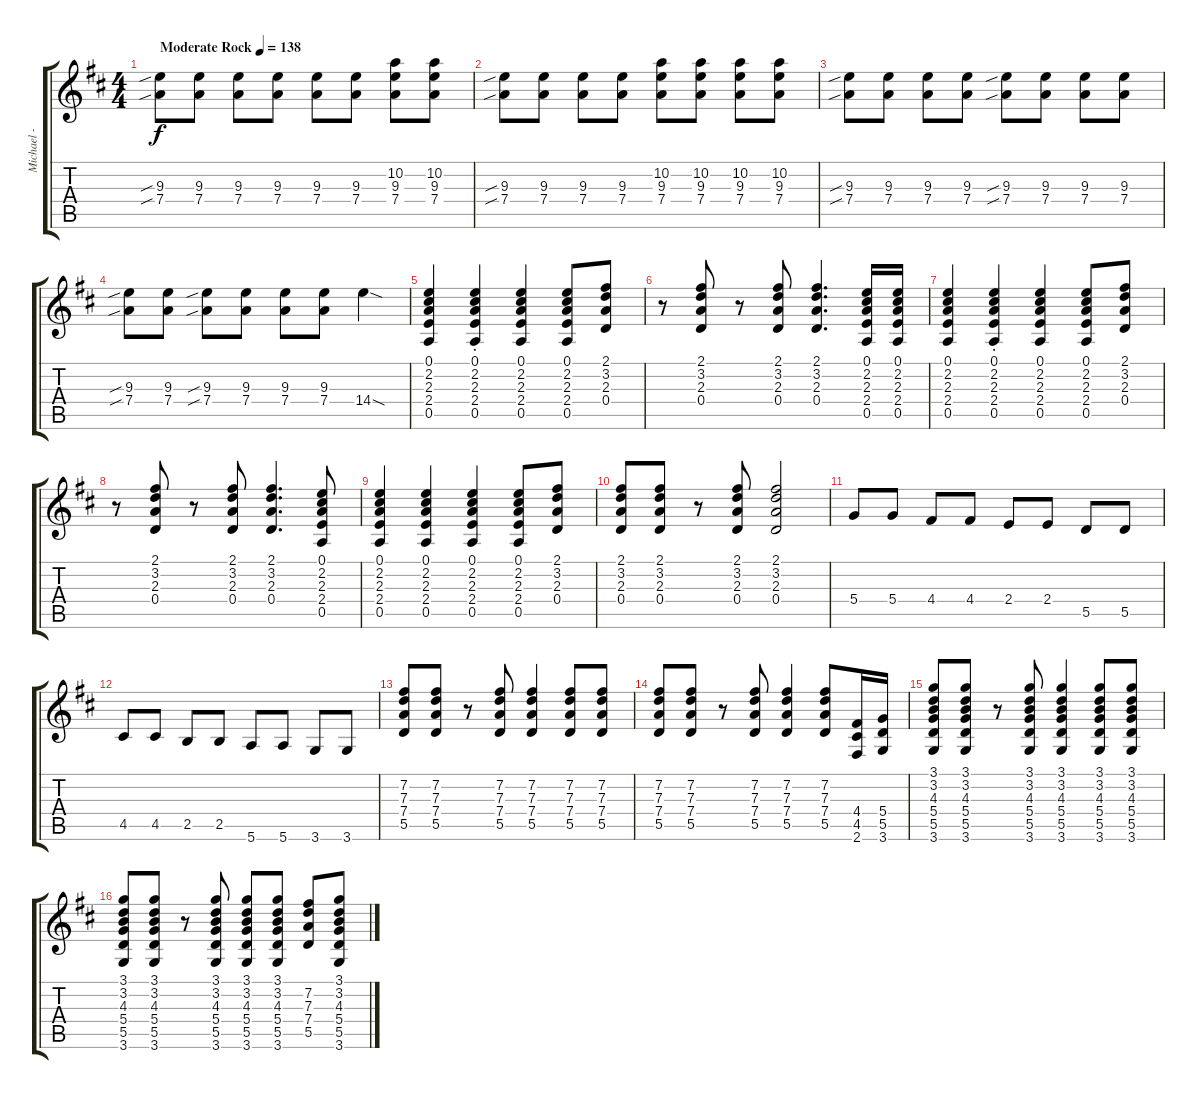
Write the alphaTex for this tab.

\track ("Michael - 2" "Michael - ") {instrument overdrivenguitar}
\staff {score tabs}
\tuning (E4 B3 G3 D3 A2 E2) {hide}
\ts (4 4)
\tempo (138 "Moderate Rock")
\clef g2
\ks d
(9.3{sib} 7.4{sib}).8{dy f instrument overdrivenguitar} (9.3 7.4).8 (9.3 7.4).8 (9.3 7.4).8 (9.3 7.4).8 (9.3 7.4).8 (10.2 9.3 7.4).8 (10.2 9.3 7.4).8 |
(9.3{sib} 7.4{sib}).8 (9.3 7.4).8 (9.3 7.4).8 (9.3 7.4).8 (10.2 9.3 7.4).8 (10.2 9.3 7.4).8 (10.2 9.3 7.4).8 (10.2 9.3 7.4).8 |
(9.3{sib} 7.4{sib}).8 (9.3 7.4).8 (9.3 7.4).8 (9.3 7.4).8 (9.3{sib} 7.4{sib}).8 (9.3 7.4).8 (9.3 7.4).8 (9.3 7.4).8 |
(9.3{sib} 7.4{sib}).8 (9.3 7.4).8 (9.3{sib} 7.4{sib}).8 (9.3 7.4).8 (9.3 7.4).8 (9.3 7.4).8 14.4{sod}.4 |
(0.1 2.2 2.3 2.4 0.5).4 (0.1{st} 2.2{st} 2.3{st} 2.4{st} 0.5{st}).4 (0.1 2.2 2.3 2.4 0.5).4 (0.1 2.2 2.3 2.4 0.5).8 (2.1 3.2 2.3 0.4).8 |
r.8 (2.1 3.2 2.3 0.4).8 r.8 (2.1 3.2 2.3 0.4).8 (2.1 3.2 2.3 0.4).4{d} (0.1 2.2 2.3 2.4 0.5).16 (0.1 2.2 2.3 2.4 0.5).16 |
(0.1 2.2 2.3 2.4 0.5).4 (0.1 2.2 2.3 2.4 0.5{st}).4 (0.1 2.2 2.3 2.4 0.5).4 (0.1 2.2 2.3 2.4 0.5).8 (2.1 3.2 2.3 0.4).8 |
r.8 (2.1 3.2 2.3 0.4).8 r.8 (2.1 3.2 2.3 0.4).8 (2.1 3.2 2.3 0.4).4{d} (0.1 2.2 2.3 2.4 0.5).8 |
(0.1 2.2 2.3 2.4 0.5).4 (0.1 2.2 2.3 2.4 0.5).4 (0.1 2.2 2.3 2.4 0.5).4 (0.1 2.2 2.3 2.4 0.5).8 (2.1 3.2 2.3 0.4).8 |
(2.1 3.2 2.3 0.4).8 (2.1 3.2 2.3 0.4).8 r.8 (2.1 3.2 2.3 0.4).8 (2.1 3.2 2.3 0.4).2 |
5.4.8 5.4.8 4.4.8 4.4.8 2.4.8 2.4.8 5.5.8 5.5.8 |
4.5.8 4.5.8 2.5.8 2.5.8 5.6.8 5.6.8 3.6.8 3.6.8 |
(7.2 7.3 7.4 5.5).8 (7.2 7.3 7.4 5.5).8 r.8 (7.2 7.3 7.4 5.5).8 (7.2 7.3 7.4 5.5).4 (7.2 7.3 7.4 5.5).8 (7.2 7.3 7.4 5.5).8 |
(7.2 7.3 7.4 5.5).8 (7.2 7.3 7.4 5.5).8 r.8 (7.2 7.3 7.4 5.5).8 (7.2 7.3 7.4 5.5).4 (7.2 7.3 7.4 5.5).8 (4.4 4.5 2.6).16 (5.4 5.5 3.6).16 |
(3.1 3.2 4.3 5.4 5.5 3.6).8 (3.1 3.2 4.3 5.4 5.5 3.6).8 r.8 (3.1 3.2 4.3 5.4 5.5 3.6).8 (3.1 3.2 4.3 5.4 5.5 3.6).4 (3.1 3.2 4.3 5.4 5.5 3.6).8 (3.1 3.2 4.3 5.4 5.5 3.6).8 |
(3.1 3.2 4.3 5.4 5.5 3.6).8 (3.1 3.2 4.3 5.4 5.5 3.6).8 r.8 (3.1 3.2 4.3 5.4 5.5 3.6).8 (3.1 3.2 4.3 5.4 5.5 3.6).8 (3.1 3.2 4.3 5.4 5.5 3.6).8 (7.2 7.3 7.4 5.5).8 (3.1 3.2 4.3 5.4 5.5 3.6).8
